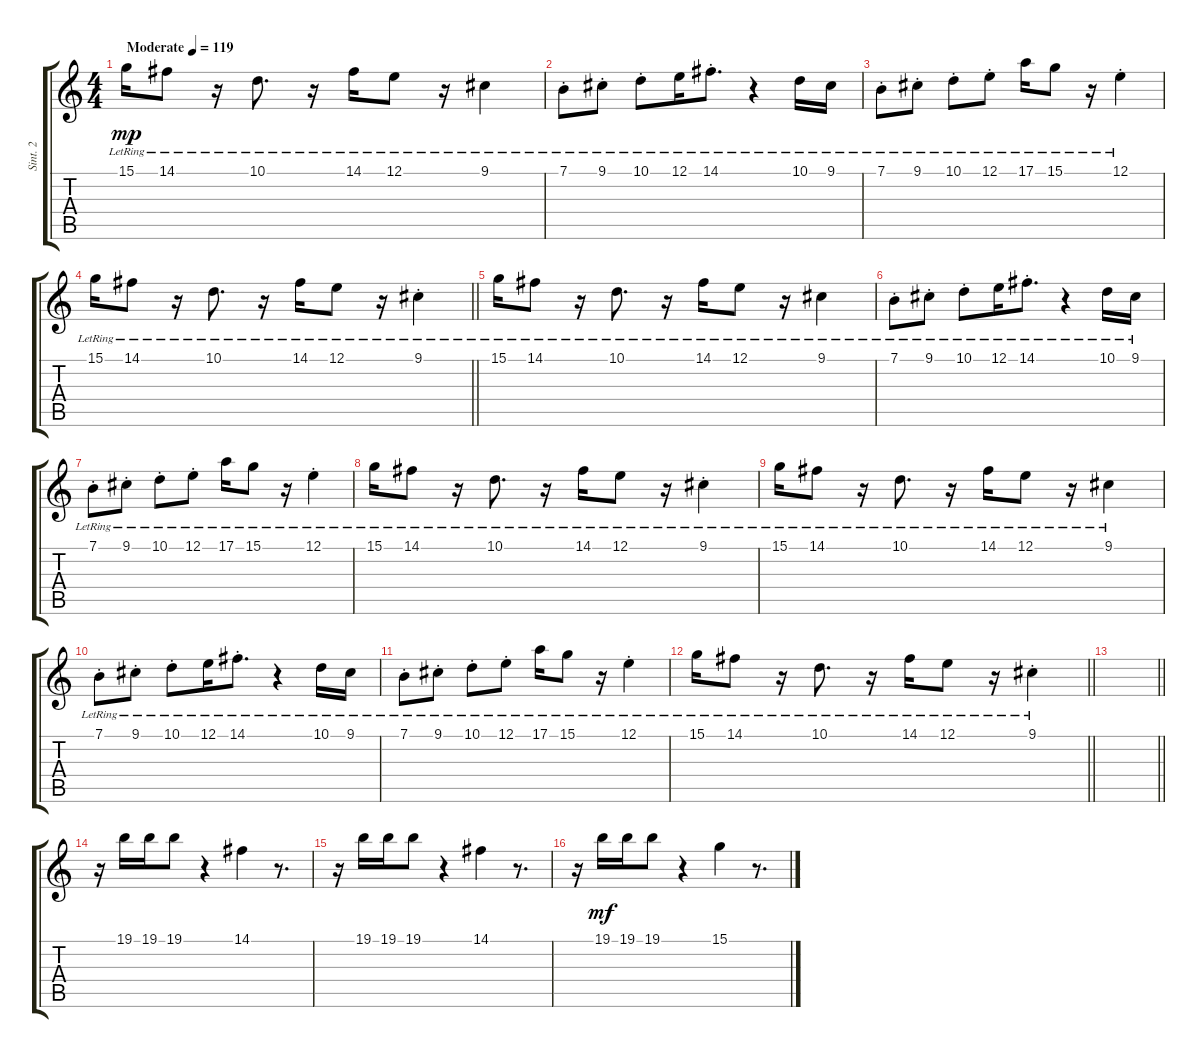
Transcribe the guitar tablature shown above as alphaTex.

\track ("Sint. 2" "Sint. 2") {instrument pad2warm}
\staff {score tabs}
\tuning (E4 B3 G3 D3 A2 E2) {hide}
\ts (4 4)
\tempo (119 "Moderate")
\clef g2
\ks c
15.1{lr}.16{dy mp balance 10 instrument lead8bassandlead} 14.1{lr}.8 r.16 10.1{lr}.8{d} r.16 14.1{lr}.16 12.1{lr}.8 r.16 9.1{lr}.4 |
7.1{st lr}.8 9.1{st lr}.8 10.1{st lr}.8 12.1{lr}.16 14.1{st lr}.8{d} r.4 10.1{lr}.16 9.1{lr}.16 |
7.1{st lr}.8 9.1{st lr}.8 10.1{st lr}.8 12.1{st lr}.8 17.1{lr}.16 15.1{lr}.8 r.16 12.1{st lr}.4 |
\barLineRight lightlight
15.1{lr}.16 14.1{lr}.8 r.16 10.1{lr}.8{d} r.16 14.1{lr}.16 12.1{lr}.8 r.16 9.1{st lr}.4 |
15.1{lr}.16{balance 10 instrument lead8bassandlead} 14.1{lr}.8 r.16 10.1{lr}.8{d} r.16 14.1{lr}.16 12.1{lr}.8 r.16 9.1{lr}.4 |
7.1{st lr}.8 9.1{st lr}.8 10.1{st lr}.8 12.1{lr}.16 14.1{st lr}.8{d} r.4 10.1{lr}.16 9.1{lr}.16 |
7.1{st lr}.8 9.1{st lr}.8 10.1{st lr}.8 12.1{st lr}.8 17.1{lr}.16 15.1{lr}.8 r.16 12.1{st lr}.4 |
15.1{lr}.16 14.1{lr}.8 r.16 10.1{lr}.8{d} r.16 14.1{lr}.16 12.1{lr}.8 r.16 9.1{st lr}.4 |
15.1{lr}.16{balance 10 instrument lead8bassandlead} 14.1{lr}.8 r.16 10.1{lr}.8{d} r.16 14.1{lr}.16 12.1{lr}.8 r.16 9.1{lr}.4 |
7.1{st lr}.8 9.1{st lr}.8 10.1{st lr}.8 12.1{lr}.16 14.1{st lr}.8{d} r.4 10.1{lr}.16 9.1{lr}.16 |
7.1{st lr}.8 9.1{st lr}.8 10.1{st lr}.8 12.1{st lr}.8 17.1{lr}.16 15.1{lr}.8 r.16 12.1{st lr}.4 |
\barLineRight lightlight
15.1{lr}.16 14.1{lr}.8 r.16 10.1{lr}.8{d} r.16 14.1{lr}.16 12.1{lr}.8 r.16 9.1{st lr}.4 |
\barLineRight lightlight
|
r.16{volume 8 balance 12} 19.1.16{instrument pad2warm} 19.1.16 19.1.8 r.4 14.1.4{balance 4} r.8{d} |
r.16{balance 12} 19.1.16 19.1.16 19.1.8 r.4 14.1.4{balance 4} r.8{d} |
r.16 19.1.16{dy mf balance 12} 19.1.16 19.1.8 r.4 15.1.4{balance 4} r.8{d}
